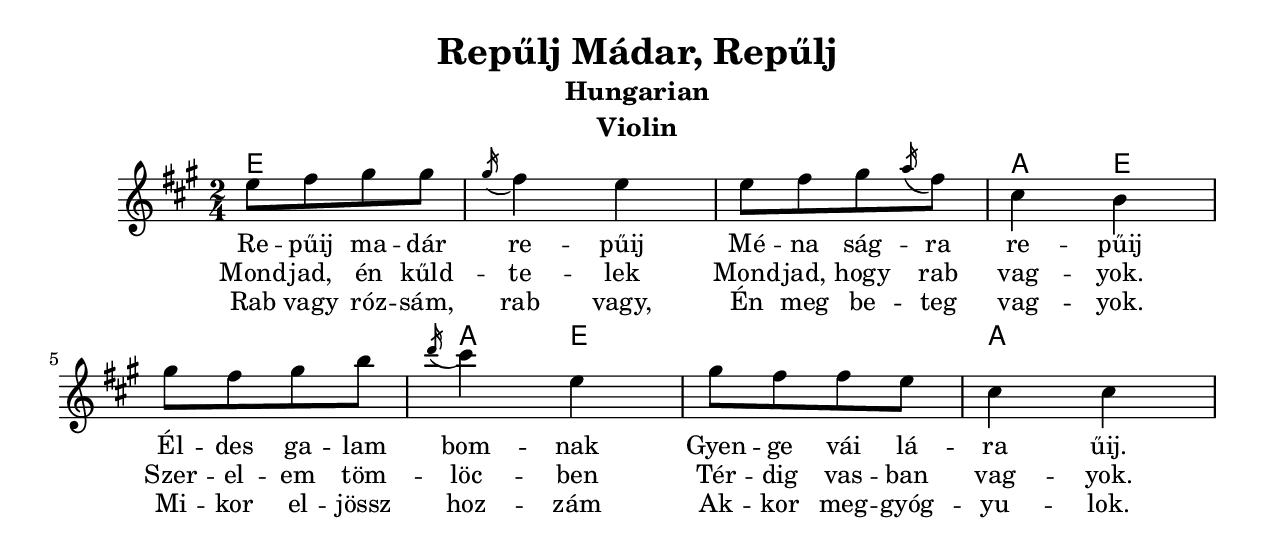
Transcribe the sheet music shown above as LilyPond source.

\version "2.18.0"
\include "english.ly"
\paper{
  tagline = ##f
  print-all-headers = ##t
  #(set-paper-size "letter")
}
date = #(strftime "%d-%m-%Y" (localtime (current-time)))

%\markup{ \italic{ " Updated " \date  }  }

%\markup{ Got something to say? }

%#################################### Melody ########################
melody = \transpose a e \relative c''' {
  \clef treble
  \key d \major
  \time 2/4

  %\partial 16*3 a16 d f   %lead in notes
  a8 [b cs cs]
  \acciaccatura cs16 b4 a
  a8 [b cs \acciaccatura d16  b8 ]
  fs4  e

  cs'8 [b cs  e8]
  \acciaccatura g16 fs4 a,
  cs8 [b b a]
  fs4 fs|
}
%################################# Lyrics #####################
\addlyrics
{
  Re -- pűij ma -- dár re -- pűij
  Mé -- na ság -- ra re -- pűij
  Él -- des ga -- lam bom --  nak
  Gyen --  ge vái lá -- ra űij.
}
\addlyrics{
  Mond -- jad, én kűld --  te -- lek
  Mond -- jad, hogy rab vag -- yok.
  Szer -- el -- em töm --  löc -- ben
  Tér -- dig vas -- ban vag -- yok.
}
\addlyrics{
  Rab vagy róz -- sám, rab vagy,
  Én meg be -- teg vag -- yok.
  Mi -- kor el -- jössz hoz -- zám
  Ak -- kor meg -- gyóg -- yu -- lok.
}
%################################# Chords #######################
%harmonies = \transpose a e \chordmode {
harmonies = \chordmode {
  e2*3
  a4 e4*3
  a4 e4*3
  a2
  %{
    old chords
  a2
  e4
  a4*3
  d4
  a4
  cs2
  a4
  fs:m
  a4
  e4:7
  fs4:m
  a4
  %}
}

\score {
  <<
    \new ChordNames {
      \set chordChanges = ##f
      \harmonies
    }
    \new Staff
    \melody
  >>
  \header{
    title= "Repűlj Mádar, Repűlj"
    subtitle="Hungarian"
    composer= ""
    instrument = "Violin"
    arranger= ""
  }
  \midi{\tempo 4 = 120}
  \layout{indent = 1.0\cm}
}
%{
% more verses:
\markup{}
\markup {
  \fill-line {
    \hspace #0.1 % distance from left margin
    \column {
      \line { "1."
        \column {
          ""
        }
      }
      \hspace #0.2 % vertical distance between verses
      \line { "2."
        \column {
         ""
        }
      }
    }
    \hspace #0.1  % horiz. distance between columns
    \column {
      \line { "3."
        \column {
          ""
        }
      }
      \hspace #0.2 % distance between verses
      \line { "4."
        \column {
         ""
        }
      }
    }
    \hspace #0.1 % distance to right margin
  }
}

%}
